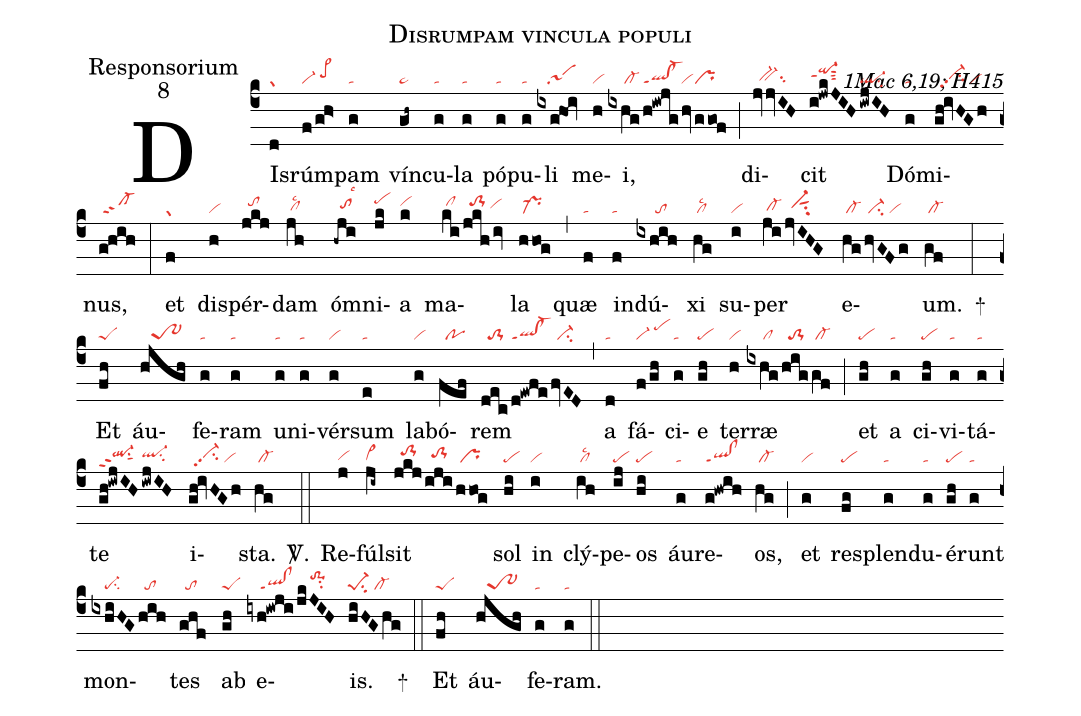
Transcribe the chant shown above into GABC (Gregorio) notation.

name:Disrumpam vincula populi;
office-part:Responsorium;
mode:8;
commentary:ꝟ 1Mac 6,19; H415;
nabc-lines:1;
%%
(c4)
DIs(d|gr)rúm(f/g!h>|vi-/pe>hi)pam(g|ta) vín(gh~|pe~)cu(g|ta)la(g|ta) pó(g|ta)pu(g|ta)li(ixg!hoi|///sa1) me(h|vi)i,(ixhg|/////cl-|/h!iwjg|ql!cl-ppt1|hv|vi|ggof|pr) (;)
di(jvvIH|//bv-hgsu2)cit(i!jwkJIH|qi-hjppt1sut3|iwjIH|ql-su2) Dó(g|ta)mi(gh!ivHGh|//vi-hhpp2su2/vi)nus,(g!hih|/sf-) (:)
et(f|gr) di(h|vi)spér(jkj|//tohi)dam(jh|/clhglsc2) óm(-hji|//tohhlsc3)ni(jk|pehj)a(k|vihi) ma(ki|/clhi|/jkhiv|//to-1hi/vihh)la(hhog|/pr-) (,)
quæ(f|ta) in(f|ta)dú(ixhih|//////to)xi(hg|/cllsc2) su(i|vi)per(ji|/cl-hg|jvIHG|//vi-hhsut1su2) e(hg|/cl-|hvGFg|/vi-su2/vi)um.(gf|/cl-) +(:)
Et(fh|peS) áu(hjgh|///tr-~1)fe(g|ta)ram(g|ta) u(g|ta)ni(g|ta)vér(g|vi)sum(e|ta) la(g|vi)bó(fef|//po)rem(dec|//to-1|/d!ewfe|ql!cl-ppt1|fvED|//ci-) (,)
a(d|ta) fá(f/gh|vi-/pehj)ci(g|ta)e(gh|pe) ter(h|vi)ræ(ixhg|/////cl|/hig|//to-1|/gf|/cl-) (;)
et(gh|pe) a(g|ta) ci(gh|pe)vi(g|ta)tá(g|ta)te(gh!iwjIH|ql-hhppt2su1sut1|iwjIH|ql-hhsu2) i(gh!ivHGh|//vi-hhpp2su2/vi)sta.(hg|/cl-) <sp>V/</sp>.(::)
Re(j|vihg)fúl(ji~|cl~hg)sit(jkj|//to-1hi|/iji|//to-1hh|/hhog|/pr) sol(hi|pe) in(i|vi) clý(ih|/cllsc2)pe(ij|pe)os(hi|pe) áu(g|ta)re(g!hwih|ql!clppt1)os,(hg|/cl-) (;)
et(g|vi) res(fg|pe)plen(g|ta)du(g|ta)é(gh|pe)runt(g|ta) mon(ixhiHG|////pe-su2|hih|//to)tes(ghf|//to) ab(gh|peS) e(iyh!iwji|////ql!clppt1|/jkJIH|////to-1hjsu2)is.(hiHGhg|pe-1su2/cl-) +(::)
Et(fh|peS) áu(hjgh|///tr-~1)fe(g|ta)ram.(g|ta) (::)
